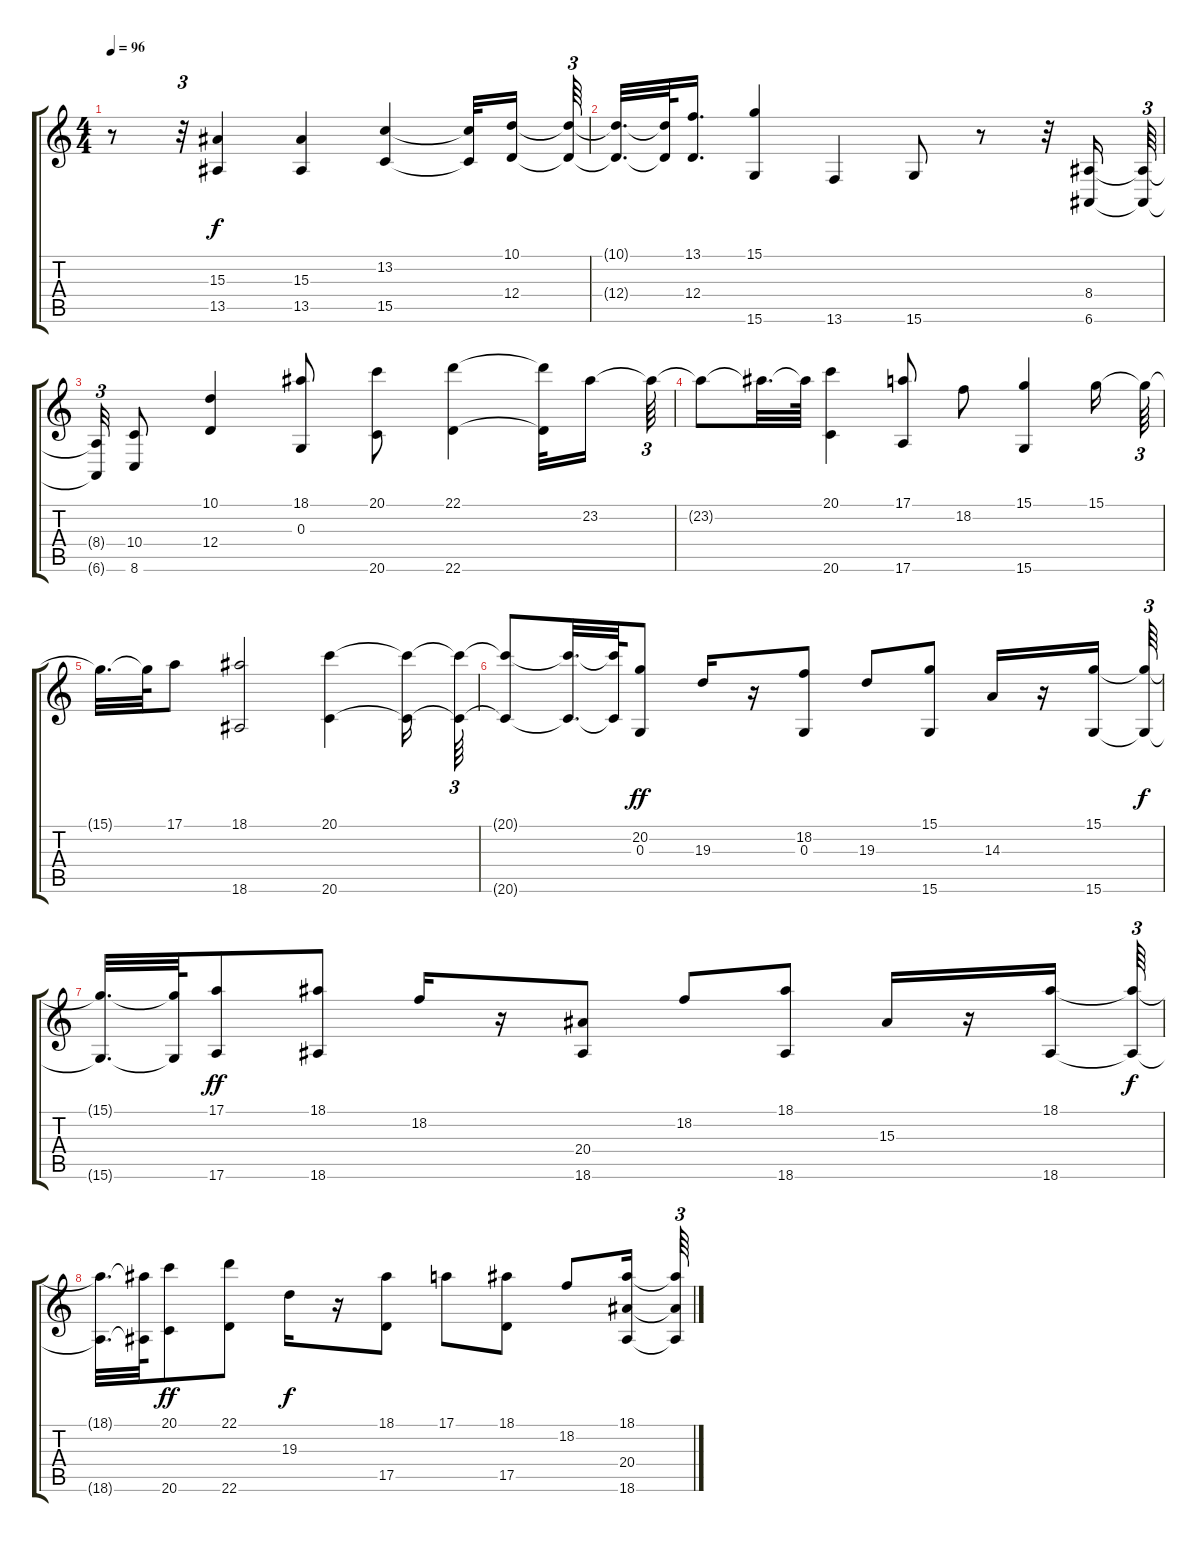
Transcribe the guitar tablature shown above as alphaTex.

\track "" {instrument stringensemble1}
\staff {score tabs}
\tuning (E4 B3 G3 D3 A2 E2) {hide}
\ts (4 4)
\tempo 96
\clef g2
\ks c
r.8{dy f} r.32{tu (3 2)} (15.3 13.5).4 (15.3 13.5).4 (13.2 15.5).4 (13.2{t} 15.5{t}).32 (10.1 12.4).16{beam splitsecondary} (10.1{t} 12.4{t}).64{tu (3 2)} |
(10.1{t} 12.4{t}).32{d} (10.1{t} 12.4{t}).64 (13.1 12.4).16{d} (15.1 15.6).4 13.6.4 15.6.8 r.8 r.32 (8.4 6.6).16 (8.4{t} 6.6{t}).64{tu (3 2)} |
(8.4{t} 6.6{t}).32{tu (3 2)} (10.4 8.6).8 (10.1 12.4).4 (18.1 0.3).8 (20.1 20.6).8 (22.1 22.6).4 (22.1{t} 22.6{t}).32 23.2.16{beam splitsecondary} 23.2{t}.64{tu (3 2)} |
23.2{t}.8 23.2{t}.32{d} 23.2{t}.64 (20.1 20.6).4 (17.1 17.6).8 18.2.8 (15.1 15.6).4 15.1.16 15.1{t}.64{tu (3 2)} |
15.1{t}.32{d} 15.1{t}.64 17.1.8 (18.1 18.6).2 (20.1 20.6).4 (20.1{t} 20.6{t}).16 (20.1{t} 20.6{t}).64{tu (3 2)} |
(20.1{t} 20.6{t}).8 (20.1{t} 20.6{t}).32{d} (20.1{t} 20.6{t}).64 (20.2 0.3).8{dy ff} 19.3.16 r.16 (18.2 0.3).8 19.3.8 (15.1 15.6).8 14.3.16 r.16 (15.1 15.6).16 (15.1{t} 15.6{t}).64{tu (3 2) dy f} |
(15.1{t} 15.6{t}).32{d} (15.1{t} 15.6{t}).64 (17.1 17.6).8{dy ff} (18.1 18.6).8 18.2.16 r.16 (20.4 18.6).8 18.2.8 (18.1 18.6).8 15.3.16 r.16 (18.1 18.6).16 (18.1{t} 18.6{t}).64{tu (3 2) dy f} |
(18.1{t} 18.6{t}).32{d} (18.1{t} 18.6{t}).64 (20.1 20.6).8{dy ff} (22.1 22.6).8 19.3.16{dy f} r.16 (18.1 17.5).8 17.1.8 (18.1 17.5).8 18.2.8 (18.1 20.4 18.6).16 (18.1{t} 20.4{t} 18.6{t}).64{tu (3 2)}
